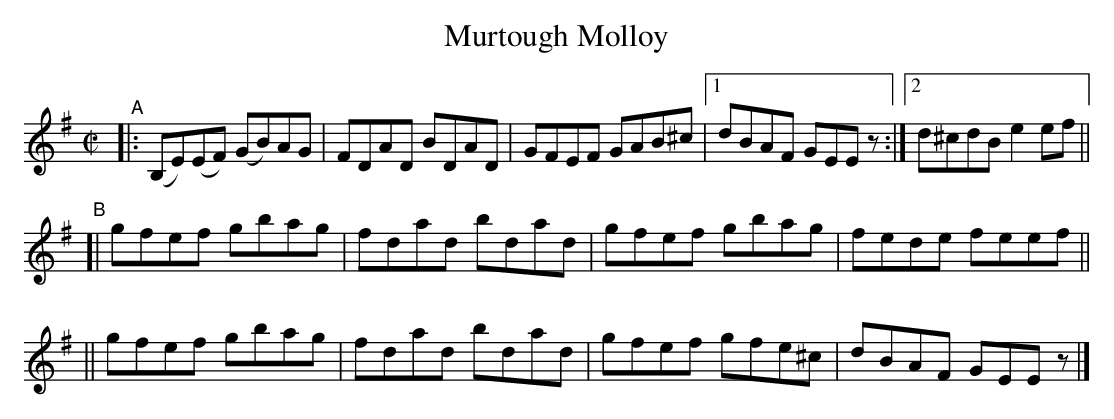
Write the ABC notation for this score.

X:1
T: Murtough Molloy
M: C|
L: 1/8
K: Em
"^A"\
|: (B,E)(EF) (GB)AG | FDAD BDAD | GFEF GAB^c |[1 dBAF GEEz :|[2 d^cdB e2ef ||
"^B"\
[| gfef gbag | fdad bdad | gfef gbag | fede feef ||
|| gfef gbag | fdad bdad | gfef gfe^c | dBAF GEEz |]
